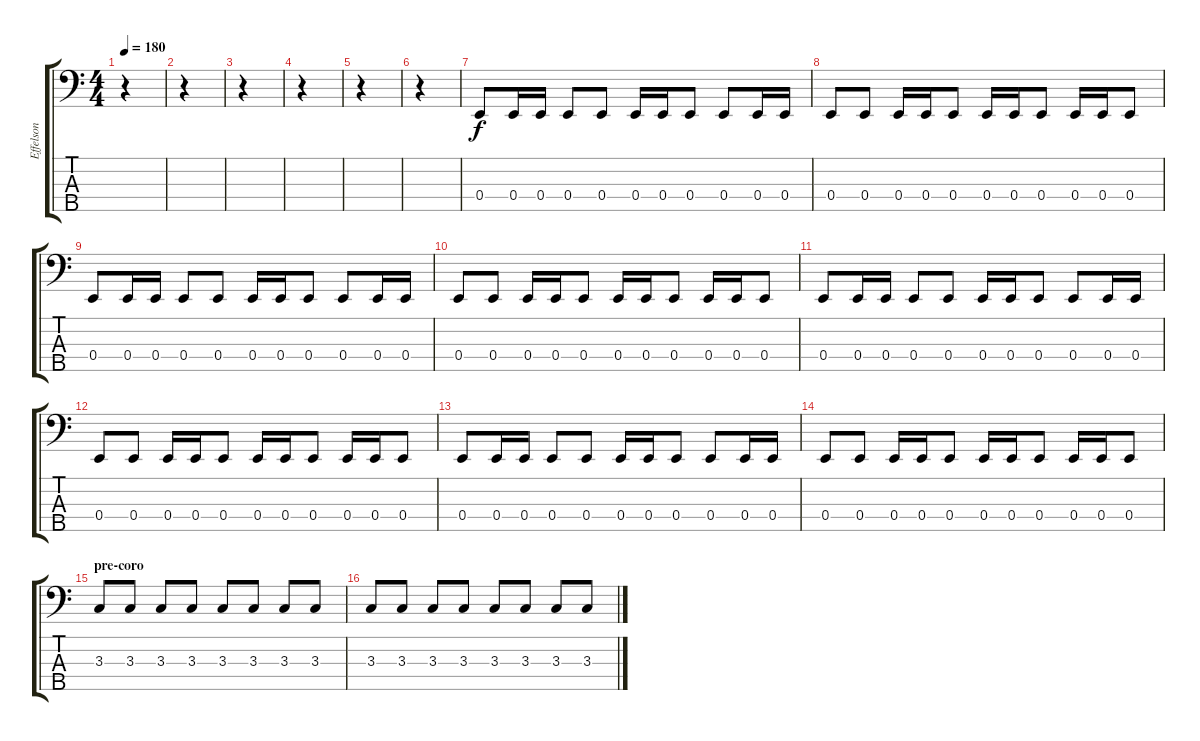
\track ("Effelson" "Effelson") {instrument electricbassfinger}
\staff {score tabs}
\tuning (G2 D2 A1 E1 B0) {hide}
\ts (4 4)
\tempo 180
\clef f4
\ks c
r.4{dy f} |
r.4 |
r.4 |
r.4 |
r.4 |
r.4 |
0.4.8 0.4.16 0.4.16 0.4.8 0.4.8 0.4.16 0.4.16 0.4.8 0.4.8 0.4.16 0.4.16 |
0.4.8 0.4.8 0.4.16 0.4.16 0.4.8 0.4.16 0.4.16 0.4.8 0.4.16 0.4.16 0.4.8 |
0.4.8 0.4.16 0.4.16 0.4.8 0.4.8 0.4.16 0.4.16 0.4.8 0.4.8 0.4.16 0.4.16 |
0.4.8 0.4.8 0.4.16 0.4.16 0.4.8 0.4.16 0.4.16 0.4.8 0.4.16 0.4.16 0.4.8 |
0.4.8 0.4.16 0.4.16 0.4.8 0.4.8 0.4.16 0.4.16 0.4.8 0.4.8 0.4.16 0.4.16 |
0.4.8 0.4.8 0.4.16 0.4.16 0.4.8 0.4.16 0.4.16 0.4.8 0.4.16 0.4.16 0.4.8 |
0.4.8 0.4.16 0.4.16 0.4.8 0.4.8 0.4.16 0.4.16 0.4.8 0.4.8 0.4.16 0.4.16 |
0.4.8 0.4.8 0.4.16 0.4.16 0.4.8 0.4.16 0.4.16 0.4.8 0.4.16 0.4.16 0.4.8 |
\section ("" "pre-coro")
3.3.8 3.3.8 3.3.8 3.3.8 3.3.8 3.3.8 3.3.8 3.3.8 |
3.3.8 3.3.8 3.3.8 3.3.8 3.3.8 3.3.8 3.3.8 3.3.8
